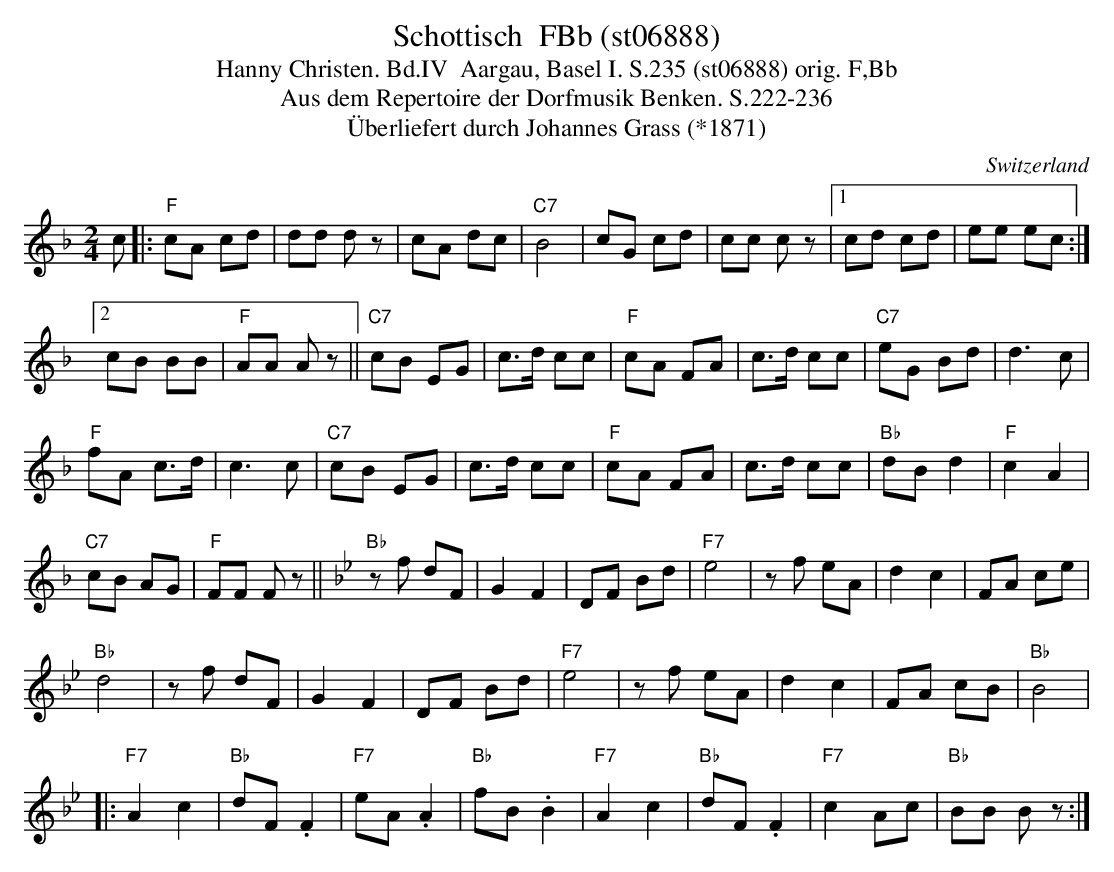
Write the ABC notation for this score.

X:1
T:Schottisch  FBb (st06888)
T:Hanny Christen. Bd.IV  Aargau, Basel I. S.235 (st06888) orig. F,Bb
T: Aus dem Repertoire der Dorfmusik Benken. S.222-236
T:Überliefert durch Johannes Grass (*1871)
M:2/4
L:1/8
O:Switzerland
K:F major
c |: "F"cA cd | dd dz | cA dc | "C7"B4 | cG cd | cc cz |1 cd cd | ee ec :|2
cB BB | "F"AA Az || "C7"cB EG | c>d cc | "F"cA FA | c>d cc | "C7"eG Bd | d3c  |
"F"fA c>d | c3c | "C7"cB EG | c>d cc | "F"cA FA | c>d cc | "Bb"dBd2 | "F"c2A2 |
"C7"cB AG | "F"FF Fz || [K:Bb] "Bb"zf dF | G2F2 | DF Bd | "F7"e4 | zf eA | d2c2 | FA ce |
"Bb"d4 | zf dF | G2F2 | DF Bd | "F7"e4 | zf eA | d2c2 | FA cB | "Bb"B4 |
|: "F7"A2c2 | "Bb"dF.F2 | "F7"eA.A2 | "Bb"fB.B2 | "F7"A2c2 | "Bb"dF.F2 | "F7"c2Ac | "Bb"BB Bz :|
